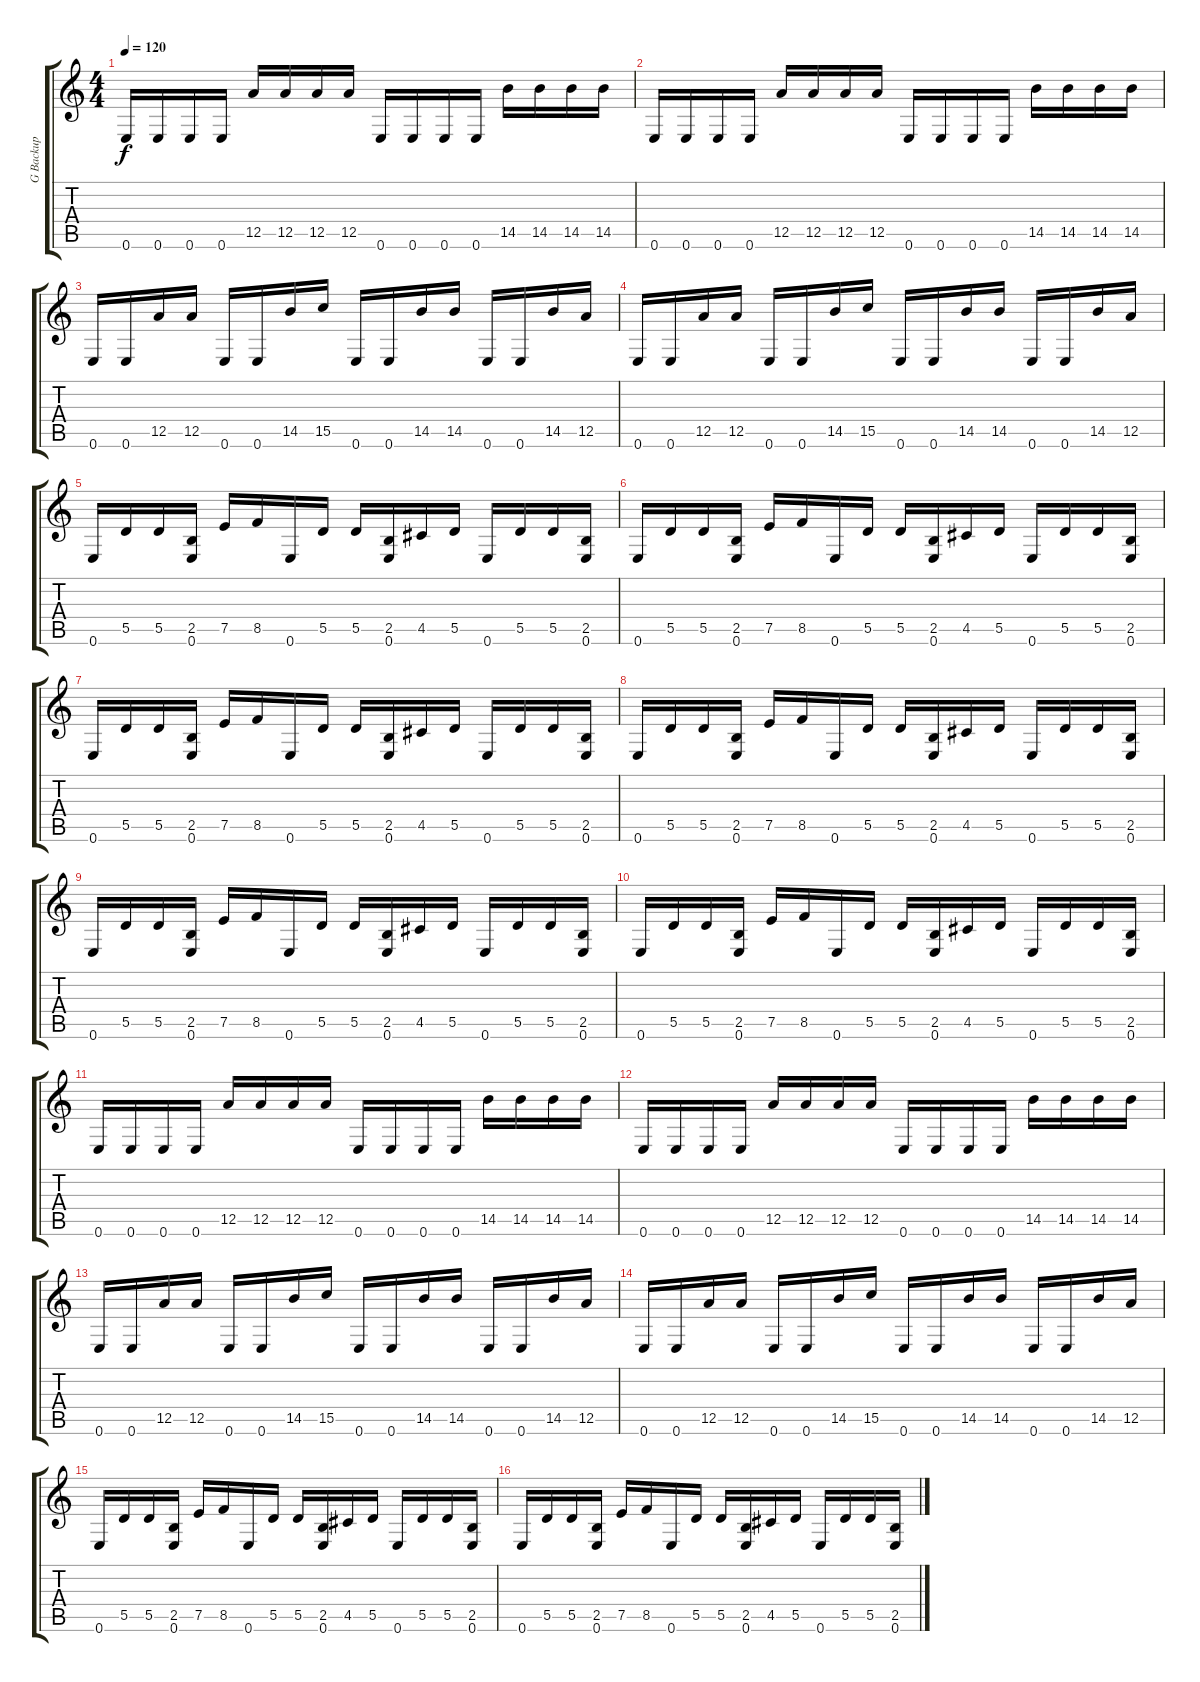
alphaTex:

\track ("G Backup" "G Backup") {instrument distortionguitar}
\staff {score tabs}
\tuning (E4 B3 G3 D3 A2 E2) {hide}
\ts (4 4)
\tempo 120
\clef g2
\ks c
0.6.16{dy f} 0.6.16 0.6.16 0.6.16 12.5.16 12.5.16 12.5.16 12.5.16 0.6.16 0.6.16 0.6.16 0.6.16 14.5.16 14.5.16 14.5.16 14.5.16 |
0.6.16 0.6.16 0.6.16 0.6.16 12.5.16 12.5.16 12.5.16 12.5.16 0.6.16 0.6.16 0.6.16 0.6.16 14.5.16 14.5.16 14.5.16 14.5.16 |
0.6.16 0.6.16 12.5.16 12.5.16 0.6.16 0.6.16 14.5.16 15.5.16 0.6.16 0.6.16 14.5.16 14.5.16 0.6.16 0.6.16 14.5.16 12.5.16 |
0.6.16 0.6.16 12.5.16 12.5.16 0.6.16 0.6.16 14.5.16 15.5.16 0.6.16 0.6.16 14.5.16 14.5.16 0.6.16 0.6.16 14.5.16 12.5.16 |
0.6.16 5.5.16 5.5.16 (2.5 0.6).16 7.5.16 8.5.16 0.6.16 5.5.16 5.5.16 (2.5 0.6).16 4.5.16 5.5.16 0.6.16 5.5.16 5.5.16 (2.5 0.6).16 |
0.6.16 5.5.16 5.5.16 (2.5 0.6).16 7.5.16 8.5.16 0.6.16 5.5.16 5.5.16 (2.5 0.6).16 4.5.16 5.5.16 0.6.16 5.5.16 5.5.16 (2.5 0.6).16 |
0.6.16 5.5.16 5.5.16 (2.5 0.6).16 7.5.16 8.5.16 0.6.16 5.5.16 5.5.16 (2.5 0.6).16 4.5.16 5.5.16 0.6.16 5.5.16 5.5.16 (2.5 0.6).16 |
0.6.16 5.5.16 5.5.16 (2.5 0.6).16 7.5.16 8.5.16 0.6.16 5.5.16 5.5.16 (2.5 0.6).16 4.5.16 5.5.16 0.6.16 5.5.16 5.5.16 (2.5 0.6).16 |
0.6.16 5.5.16 5.5.16 (2.5 0.6).16 7.5.16 8.5.16 0.6.16 5.5.16 5.5.16 (2.5 0.6).16 4.5.16 5.5.16 0.6.16 5.5.16 5.5.16 (2.5 0.6).16 |
0.6.16 5.5.16 5.5.16 (2.5 0.6).16 7.5.16 8.5.16 0.6.16 5.5.16 5.5.16 (2.5 0.6).16 4.5.16 5.5.16 0.6.16 5.5.16 5.5.16 (2.5 0.6).16 |
0.6.16 0.6.16 0.6.16 0.6.16 12.5.16 12.5.16 12.5.16 12.5.16 0.6.16 0.6.16 0.6.16 0.6.16 14.5.16 14.5.16 14.5.16 14.5.16 |
0.6.16 0.6.16 0.6.16 0.6.16 12.5.16 12.5.16 12.5.16 12.5.16 0.6.16 0.6.16 0.6.16 0.6.16 14.5.16 14.5.16 14.5.16 14.5.16 |
0.6.16 0.6.16 12.5.16 12.5.16 0.6.16 0.6.16 14.5.16 15.5.16 0.6.16 0.6.16 14.5.16 14.5.16 0.6.16 0.6.16 14.5.16 12.5.16 |
0.6.16 0.6.16 12.5.16 12.5.16 0.6.16 0.6.16 14.5.16 15.5.16 0.6.16 0.6.16 14.5.16 14.5.16 0.6.16 0.6.16 14.5.16 12.5.16 |
0.6.16 5.5.16 5.5.16 (2.5 0.6).16 7.5.16 8.5.16 0.6.16 5.5.16 5.5.16 (2.5 0.6).16 4.5.16 5.5.16 0.6.16 5.5.16 5.5.16 (2.5 0.6).16 |
0.6.16 5.5.16 5.5.16 (2.5 0.6).16 7.5.16 8.5.16 0.6.16 5.5.16 5.5.16 (2.5 0.6).16 4.5.16 5.5.16 0.6.16 5.5.16 5.5.16 (2.5 0.6).16
